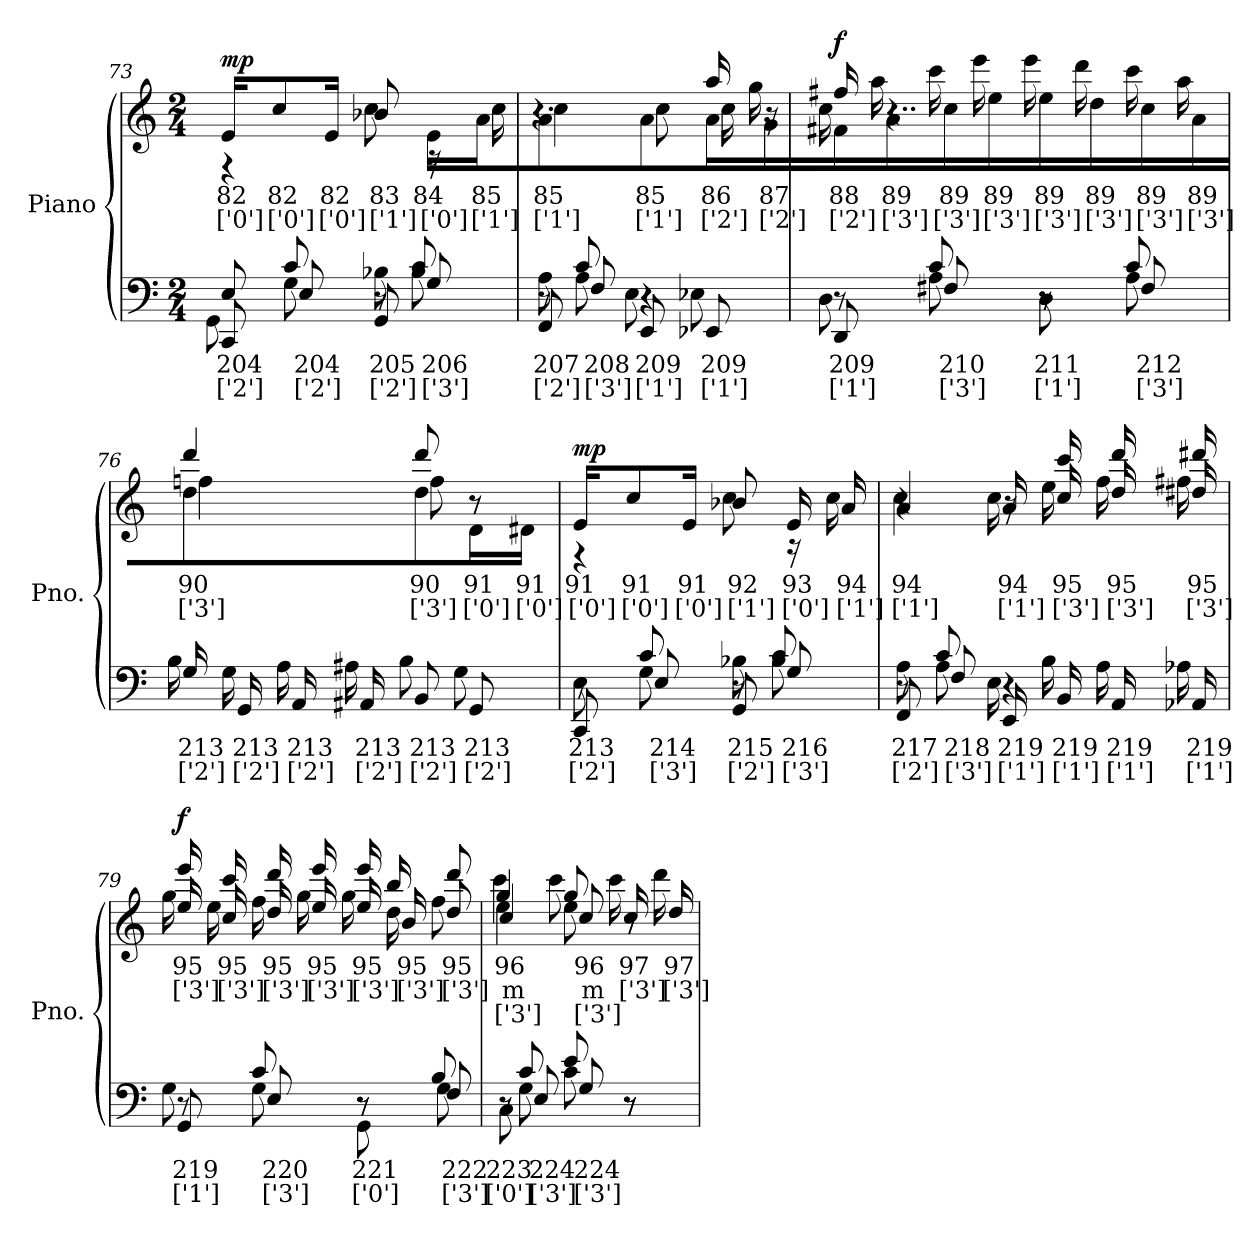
**kern	**text	**text	**kern	**text	**text	**text	**dynam
*part1	*part1	*part1	*part1	*part1	*part1	*part1	*part1
*staff2	*staff2	*staff2	*staff1	*staff1	*staff1	*staff1	*staff1/2
*I"Piano	*	*	*	*	*	*	*
*I'Pno.	*	*	*	*	*	*	*
!!LO:LB:g=z
*clefF4	*	*	*clefG2	*	*	*	*
*k[]	*	*	*k[]	*	*	*	*
*M2/4	*	*	*M2/4	*	*	*	*
=73	=73	=73	=73	=73	=73	=73	=73
*^	*	*	*	*	*	*	*
*	*^	*	*	*	*	*	*	*
*	*	*	*	*	*^	*	*	*	*
!	!	!	!	!	!	!	!	!	!	!LO:DY:b
8CCi	8GGj	8EZ	204	['2']	16eV/KL	4r	82	['0']	.	mp
.	.	.	.	.	8ccV/	.	82	['0']	.	.
8Ei	8Gj	8cZ	204	['2']	.	.	.	.	.	.
.	.	.	.	.	16eV/Jk	.	82	['0']	.	.
8GGi	8B-XZ	8r	205	['2']	8b-XV	8ccN	83	['1']	.	.
8Gj	8B-Z	8cl	206	['3']	16eV/L	16r	84	['0']	.	.
.	.	.	.	.	16aV	16ccN	85	['1']	.	.
*	*	*	*	*	*v	*v	*	*	*	*
=74	=74	=74	=74	=74	=74	=74	=74	=74	=74
*	*	*	*	*	*^	*	*	*	*
*	*	*	*	*	*	*^	*	*	*	*
8FFi	8AZ	8r	207	['2']	4aV	4ccN	4.r	85	['1']	.	.
8Fj	8AZ	8cl	208	['3']	.	.	.	.	.	.	.
8EEi	8Ej	4r	209	['1']	8aV	8ccN	.	85	['1']	.	.
8EE-Xi	8E-Xj	.	209	['1']	16aV	16ccN	16aa!	86	['2']	.	.
.	.	.	.	.	16gV	16gg!	16r	87	['2']	.	.
=75	=75	=75	=75	=75	=75	=75	=75	=75	=75	=75	=75
!	!	!	!	!	!	!	!	!	!	!	!LO:DY:b
8DDi	8Dj	8r	209	['1']	16f#XV	16ccN	16ff#X!	88	['2']	.	f
.	.	.	.	.	16aN	16aa+	4..r	89	['3']	.	.
8F#Xj	8AZ	8cl	210	['3']	16ccN	16ccc+	.	89	['3']	.	.
.	.	.	.	.	16eeN	16eee+	.	89	['3']	.	.
8Dj\L	8r	8r	211	['1']	16eeN	16eee+	.	89	['3']	.	.
.	.	.	.	.	16ddN	16ddd+	.	89	['3']	.	.
8F#j	8AZ	8cl	212	['3']	16ccN	16ccc+	.	89	['3']	.	.
.	.	.	.	.	16aN	16aa+	.	89	['3']	.	.
*v	*v	*v	*	*	*	*	*	*	*	*	*
=76	=76	=76	=76	=76	=76	=76	=76	=76	=76
*^	*	*	*	*	*	*	*	*	*
16Gj	16BZ	213	['2']	4ddN	4ffn!	4ddd+	90	['3']	.	.
16GGj	16GZ	213	['2']	.	.	.	.	.	.	.
16AAj	16AZ	213	['2']	.	.	.	.	.	.	.
16AA#Xj	16A#XZ	213	['2']	.	.	.	.	.	.	.
8BBj	8BZ	213	['2']	8ddN	8ff!	8ddd+	90	['3']	.	.
8GGj	8GZ	213	['2']	16dV\L	8r	8r	91	['0']	.	.
.	.	.	.	16d#XV\JJ	.	.	91	['0']	.	.
*v	*v	*	*	*	*	*	*	*	*	*
*	*	*	*v	*v	*v	*	*	*	*
!!LO:LB:g=z
=77	=77	=77	=77	=77	=77	=77	=77
*^	*	*	*	*	*	*	*
*	*^	*	*	*^	*	*	*	*
!	!	!	!	!	!	!	!	!	!	!LO:DY:b
8CCj	8EZ	8r	213	['2']	16eV/KL	4r	91	['0']	.	mp
.	.	.	.	.	8ccV/	.	91	['0']	.	.
8Ej	8GZ	8cl	214	['3']	.	.	.	.	.	.
.	.	.	.	.	16eV/Jk	.	91	['0']	.	.
8GGi	8B-XZ	8r	215	['2']	8b-XV	8ccN	92	['1']	.	.
8Gj	8B-Z	8cl	216	['3']	16eV/L	16r	93	['0']	.	.
.	.	.	.	.	16aV	16ccN	94	['1']	.	.
*	*	*	*	*	*v	*v	*	*	*	*
=78	=78	=78	=78	=78	=78	=78	=78	=78	=78
*	*	*	*	*	*^	*	*	*	*
*	*	*	*	*	*	*^	*	*	*	*
8FFi	8AZ	8r	217	['2']	4aV	4ccN	4r	94	['1']	.	.
8Fj	8AZ	8cl	218	['3']	.	.	.	.	.	.	.
16EEi	16Ej	4r	219	['1']	16aV	16ccN	16r	94	['1']	.	.
16BBi	16Bj	.	219	['1']	16ccN	16ee!	16ccc+	95	['3']	.	.
16AAi	16Aj	.	219	['1']	16ddN	16ff!	16ddd+	95	['3']	.	.
16AA-Xi	16A-Xj	.	219	['1']	16dd#XN	16ff#X!	16ddd#X+	95	['3']	.	.
=79	=79	=79	=79	=79	=79	=79	=79	=79	=79	=79	=79
!	!	!	!	!	!	!	!	!	!	!	!LO:DY:b
8GGi	8Gj	8r	219	['1']	16eeN	16gg!	16eee+	95	['3']	.	f
.	.	.	.	.	16ccN	16ee!	16ccc+	95	['3']	.	.
8Ej	8GZ	8cl	220	['3']	16ddN	16ff!	16ddd+	95	['3']	.	.
.	.	.	.	.	16eeN	16gg!	16eee+	95	['3']	.	.
8GGi\L	8r	8r	221	['0']	16eeN	16gg!	16eee+	95	['3']	.	.
.	.	.	.	.	16bN	16dd!	16bb+	95	['3']	.	.
8Fj	8GZ	8Bl	222	['3']	8ddN	8ff!	8ddd+	95	['3']	.	.
*	*	*	*	*	*v	*v	*v	*	*	*	*
=80	=80	=80	=80	=80	=80	=80	=80	=80	=80
*	*	*	*	*	*^	*	*	*	*
*	*	*	*	*	*	*^	*	*	*	*
*	*	*	*	*	*	*	*^	*	*	*	*
8Ci\L	8r	8r	223	['0']	4ccV	4eeN	4gg!	4ccc+	96	m	['3']	.
8Ej	8GZ	8cl	224	['3']	.	.	.	.	.	.	.	.
8Gj	8cZ	8el	224	['3']	8ccV	8eeN	8gg!	8ccc+	96	m	['3']	.
8r	8r	8r	.	.	16ccN	16ccc+	8r	8r	97	['3']	.	.
.	.	.	.	.	16ddN	16ddd+	.	.	97	['3']	.	.
*v	*v	*v	*	*	*	*	*	*	*	*	*	*
*	*	*	*v	*v	*v	*v	*	*	*	*
=	=	=	=	=	=	=	=
*-	*-	*-	*-	*-	*-	*-	*-
